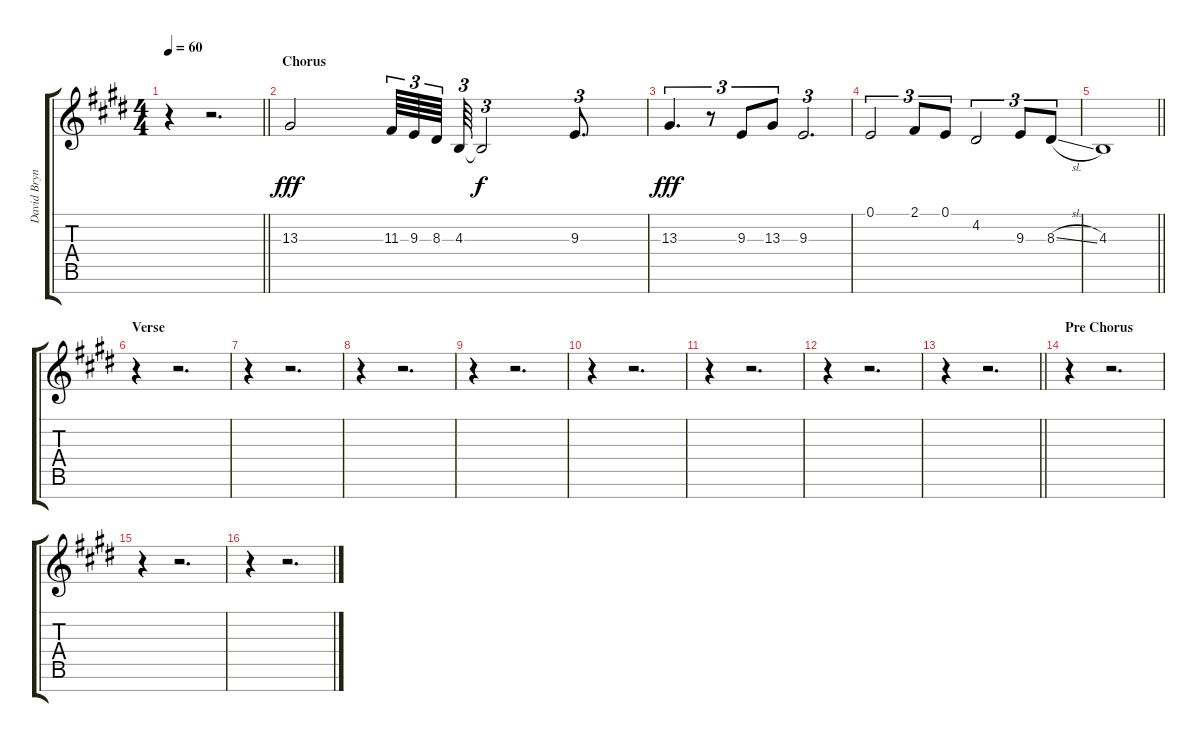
\track ("David Bryne" "David Bryn") {instrument violin}
\staff {score tabs}
\tuning (E4 B3 G3 D3 A2 E2 B1) {hide}
\ts (4 4)
\tempo 60
\clef g2
\barLineRight lightlight
\ks e
r.4{dy fff} r.2{d} |
\section ("" "Chorus")
13.3.2 11.3.64{tu (3 2)} 9.3.64{tu (3 2)} 8.3.64{tu (3 2)} 4.3.64{tu (3 2)} 4.3{t}.2{tu (3 2) dy f} 9.3.8{d tu (3 2)} |
13.3.4{d tu (3 2) dy fff} r.8{tu (3 2)} 9.3.8{tu (3 2)} 13.3.8{tu (3 2)} 9.3.2{d tu (3 2)} |
0.1.2{tu (3 2)} 2.1.8{tu (3 2)} 0.1.8{tu (3 2)} 4.2.2{tu (3 2)} 9.3.8{tu (3 2)} 8.3{sl}.8{tu (3 2)} |
\barLineRight lightlight
4.3.1 |
\section ("" "Verse")
r.4 r.2{d} |
r.4 r.2{d} |
r.4 r.2{d} |
r.4 r.2{d} |
r.4 r.2{d} |
r.4 r.2{d} |
r.4 r.2{d} |
\barLineRight lightlight
r.4 r.2{d} |
\section ("" "Pre Chorus")
r.4 r.2{d} |
r.4 r.2{d} |
r.4 r.2{d}
